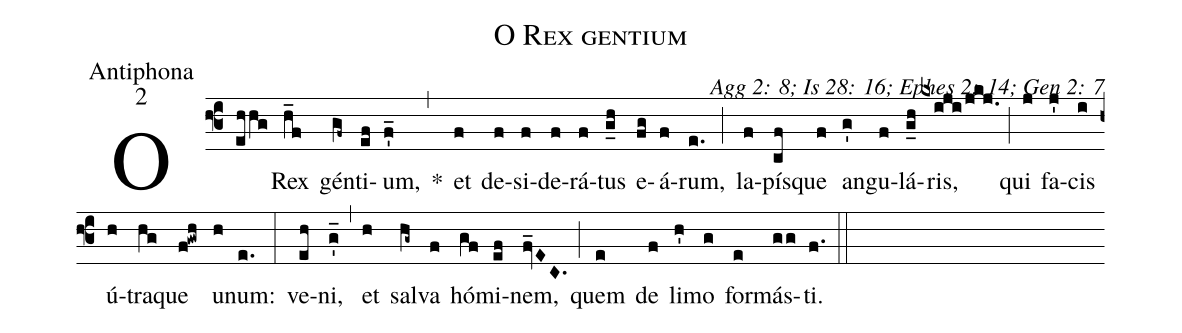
name: O Rex gentium;
office-part: Antiphona;
mode: 2;
commentary: Agg 2: 8; Is 28: 16; Ephes 2: 14; Gen 2: 7;
%%
(f3) O(ehhg) Rex(h_f) gén(gf~)ti(ef)um,(f'_) *(,) et(f) de(f)si(f)de(f)rá(f)tus(g_h) e(fg)á(f)rum,(e.) (;) la(f)pís(cf)que(f) an(g')gu(f)lá(g_h)ris,(kxiji/jkj.) (;) qui(j) fa(j')cis(i) ú(h)tra(hg)que(f!gwh) u(h)num:(e.) (:)
ve(eh)ni,(g'_) (,) et(h) sal(hg~)va(f) hó(gf)mi(ef)nem,(fv_EC.) (;) quem(e) de(f) li(h')mo(g) for(e)más(gg)ti.(f.) (::)
